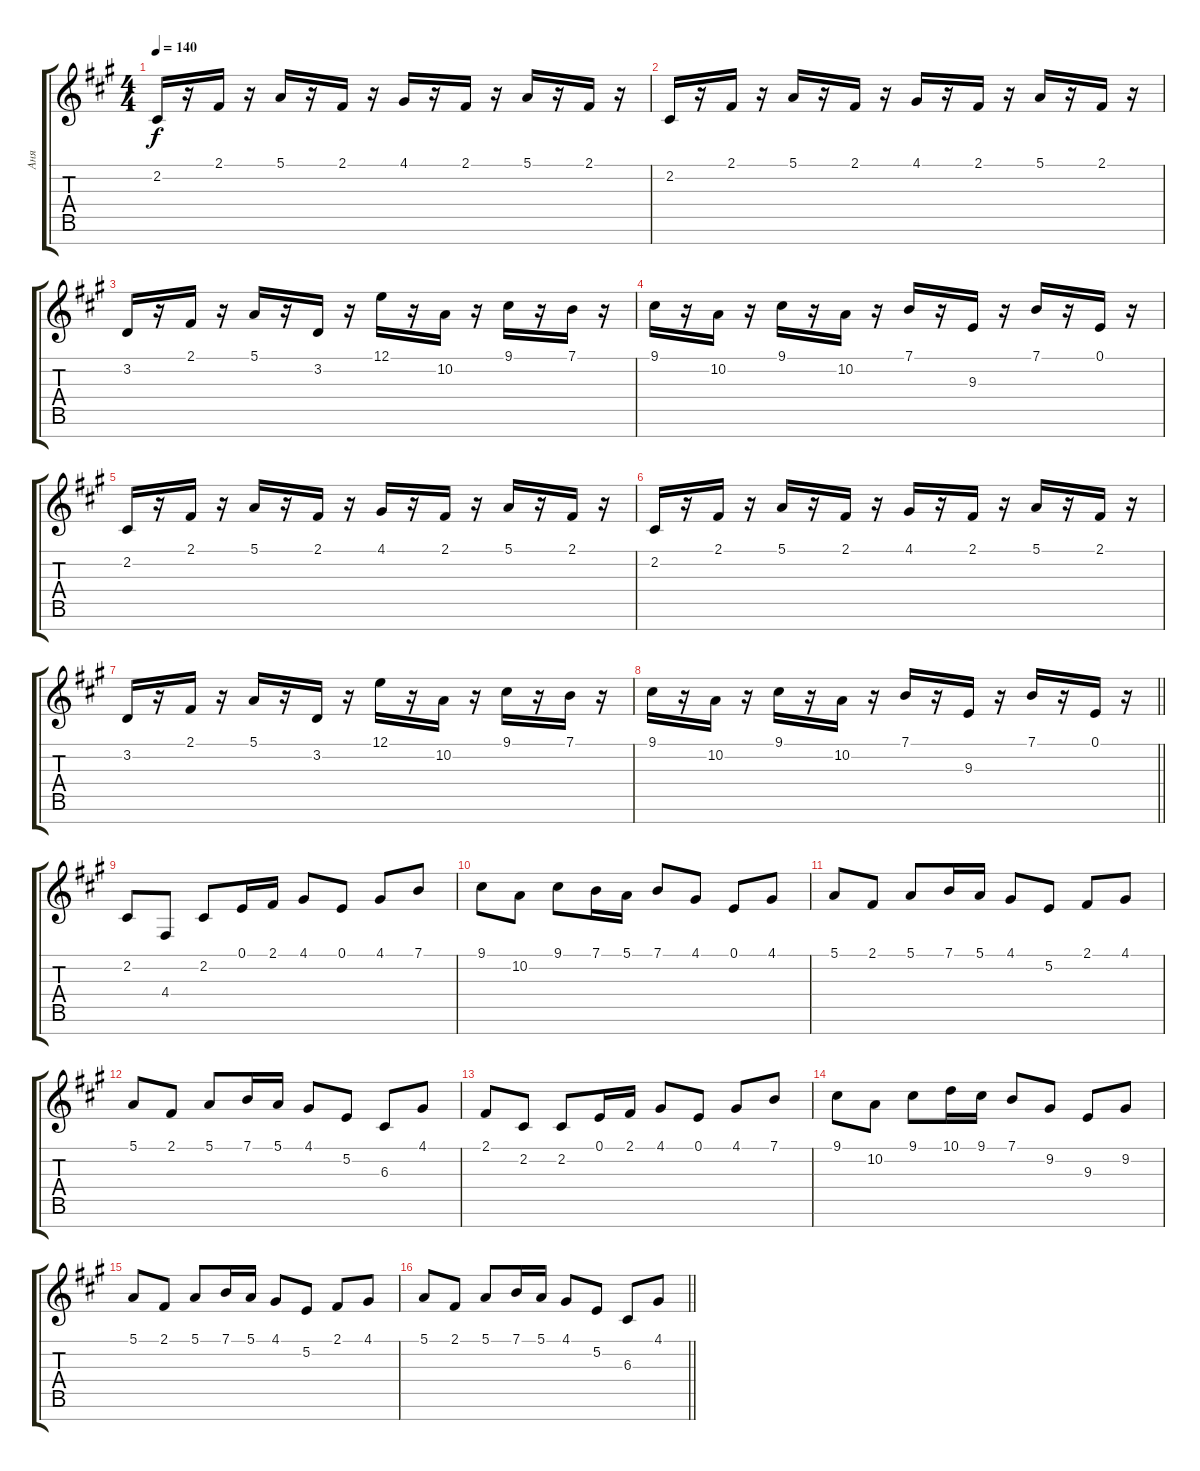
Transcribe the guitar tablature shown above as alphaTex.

\track ("Аня" "Аня") {instrument fx1rain}
\staff {score tabs}
\tuning (E4 B3 G3 D3 A2 E2 B1) {hide}
\ts (4 4)
\tempo 140
\clef g2
\ks f#minor
2.2.16{dy f} r.16 2.1.16 r.16 5.1.16 r.16 2.1.16 r.16 4.1.16 r.16 2.1.16 r.16 5.1.16 r.16 2.1.16 r.16 |
2.2.16 r.16 2.1.16 r.16 5.1.16 r.16 2.1.16 r.16 4.1.16 r.16 2.1.16 r.16 5.1.16 r.16 2.1.16 r.16 |
3.2.16 r.16 2.1.16 r.16 5.1.16 r.16 3.2.16 r.16 12.1.16 r.16 10.2.16 r.16 9.1.16 r.16 7.1.16 r.16 |
9.1.16 r.16 10.2.16 r.16 9.1.16 r.16 10.2.16 r.16 7.1.16 r.16 9.3.16 r.16 7.1.16 r.16 0.1.16 r.16 |
2.2.16 r.16 2.1.16 r.16 5.1.16 r.16 2.1.16 r.16 4.1.16 r.16 2.1.16 r.16 5.1.16 r.16 2.1.16 r.16 |
2.2.16 r.16 2.1.16 r.16 5.1.16 r.16 2.1.16 r.16 4.1.16 r.16 2.1.16 r.16 5.1.16 r.16 2.1.16 r.16 |
3.2.16 r.16 2.1.16 r.16 5.1.16 r.16 3.2.16 r.16 12.1.16 r.16 10.2.16 r.16 9.1.16 r.16 7.1.16 r.16 |
\barLineRight lightlight
9.1.16 r.16 10.2.16 r.16 9.1.16 r.16 10.2.16 r.16 7.1.16 r.16 9.3.16 r.16 7.1.16 r.16 0.1.16 r.16 |
\section ("" "")
2.2.8 4.4.8 2.2.8 0.1.16 2.1.16 4.1.8 0.1.8 4.1.8 7.1.8 |
9.1.8 10.2.8 9.1.8 7.1.16 5.1.16 7.1.8 4.1.8 0.1.8 4.1.8 |
5.1.8 2.1.8 5.1.8 7.1.16 5.1.16 4.1.8 5.2.8 2.1.8 4.1.8 |
5.1.8 2.1.8 5.1.8 7.1.16 5.1.16 4.1.8 5.2.8 6.3.8 4.1.8 |
2.1.8 2.2.8 2.2.8 0.1.16 2.1.16 4.1.8 0.1.8 4.1.8 7.1.8 |
9.1.8 10.2.8 9.1.8 10.1.16 9.1.16 7.1.8 9.2.8 9.3.8 9.2.8 |
5.1.8 2.1.8 5.1.8 7.1.16 5.1.16 4.1.8 5.2.8 2.1.8 4.1.8 |
\barLineRight lightlight
5.1.8 2.1.8 5.1.8 7.1.16 5.1.16 4.1.8 5.2.8 6.3.8 4.1.8
